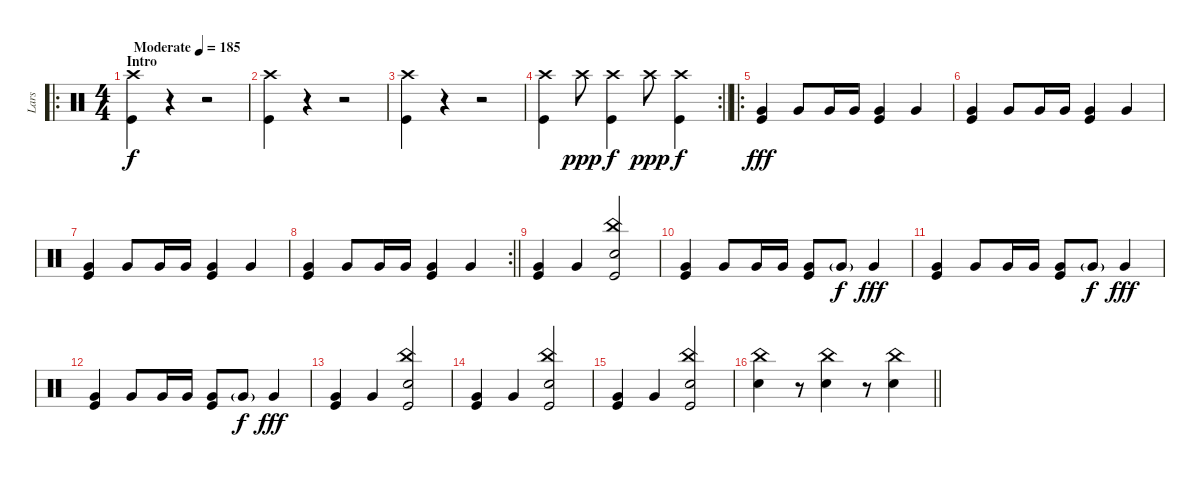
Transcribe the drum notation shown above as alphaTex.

\track ("Lars" "Lars") {instrument percussion}
\staff {score}
\articulation defaults
\ro
\ts (4 4)
\section ("" "Intro")
\tempo (185 "Moderate")
\clef neutral
\ks c
("Crash high (hit)" "Kick (hit)").4{dy f} r.4 r.2 |
("Crash high (hit)" "Kick (hit)").4 r.4 r.2 |
("Crash high (hit)" "Kick (hit)").4 r.4 r.2 |
\rc 2
\barLineRight lightlight
("Crash high (hit)" "Kick (hit)").4 "Crash high (hit)".8{dy ppp} ("Crash high (hit)" "Kick (hit)").4{dy f} "Crash high (hit)".8{dy ppp} ("Crash high (hit)" "Kick (hit)").4{dy f} |
\ro
\section ("" "")
("Very Low Tom (hit)" "Kick (hit)").4{dy fff} "Very Low Tom (hit)".8 "Very Low Tom (hit)".16 "Very Low Tom (hit)".16 ("Very Low Tom (hit)" "Kick (hit)").4 "Very Low Tom (hit)".4 |
("Very Low Tom (hit)" "Kick (hit)").4 "Very Low Tom (hit)".8 "Very Low Tom (hit)".16 "Very Low Tom (hit)".16 ("Very Low Tom (hit)" "Kick (hit)").4 "Very Low Tom (hit)".4 |
("Very Low Tom (hit)" "Kick (hit)").4 "Very Low Tom (hit)".8 "Very Low Tom (hit)".16 "Very Low Tom (hit)".16 ("Very Low Tom (hit)" "Kick (hit)").4 "Very Low Tom (hit)".4 |
\rc 2
\barLineRight lightlight
("Very Low Tom (hit)" "Kick (hit)").4 "Very Low Tom (hit)".8 "Very Low Tom (hit)".16 "Very Low Tom (hit)".16 ("Very Low Tom (hit)" "Kick (hit)").4 "Very Low Tom (hit)".4 |
\section ("" "")
("Very Low Tom (hit)" "Kick (hit)").4 "Very Low Tom (hit)".4 ("China (hit)" "Electric Snare (hit)" "Kick (hit)").2 |
("Very Low Tom (hit)" "Kick (hit)").4 "Very Low Tom (hit)".8 "Very Low Tom (hit)".16 "Very Low Tom (hit)".16 ("Very Low Tom (hit)" "Kick (hit)").8 "Very Low Tom (hit)"{g}.8{dy f} "Very Low Tom (hit)".4{dy fff} |
("Very Low Tom (hit)" "Kick (hit)").4 "Very Low Tom (hit)".8 "Very Low Tom (hit)".16 "Very Low Tom (hit)".16 ("Very Low Tom (hit)" "Kick (hit)").8 "Very Low Tom (hit)"{g}.8{dy f} "Very Low Tom (hit)".4{dy fff} |
("Very Low Tom (hit)" "Kick (hit)").4 "Very Low Tom (hit)".8 "Very Low Tom (hit)".16 "Very Low Tom (hit)".16 ("Very Low Tom (hit)" "Kick (hit)").8 "Very Low Tom (hit)"{g}.8{dy f} "Very Low Tom (hit)".4{dy fff} |
("Very Low Tom (hit)" "Kick (hit)").4 "Very Low Tom (hit)".4 ("China (hit)" "Electric Snare (hit)" "Kick (hit)").2 |
("Very Low Tom (hit)" "Kick (hit)").4 "Very Low Tom (hit)".4 ("China (hit)" "Electric Snare (hit)" "Kick (hit)").2 |
("Very Low Tom (hit)" "Kick (hit)").4 "Very Low Tom (hit)".4 ("China (hit)" "Electric Snare (hit)" "Kick (hit)").2 |
\barLineRight lightlight
("China (hit)" "Electric Snare (hit)").4 r.8 ("China (hit)" "Electric Snare (hit)").4 r.8 ("China (hit)" "Electric Snare (hit)").4
